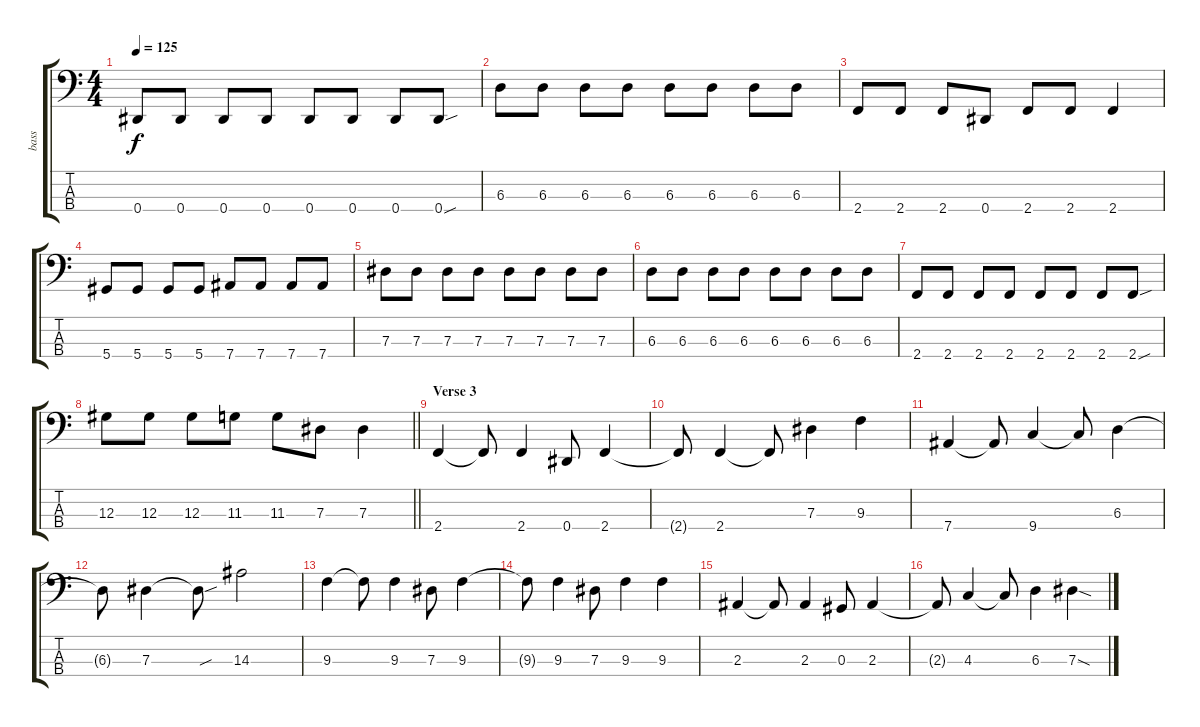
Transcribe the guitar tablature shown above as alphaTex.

\track ("bass" "bass") {instrument electricbassfinger}
\staff {score tabs}
\tuning (Gb2 Db2 Ab1 Eb1) {hide}
\ts (4 4)
\tempo 125
\clef f4
\ks c
0.4.8{dy f} 0.4.8 0.4.8 0.4.8 0.4.8 0.4.8 0.4.8 0.4{sou}.8 |
6.3.8 6.3.8 6.3.8 6.3.8 6.3.8 6.3.8 6.3.8 6.3.8 |
2.4.8 2.4.8 2.4.8 0.4.8 2.4.8 2.4.8 2.4.4 |
5.4.8 5.4.8 5.4.8 5.4.8 7.4.8 7.4.8 7.4.8 7.4.8 |
7.3.8 7.3.8 7.3.8 7.3.8 7.3.8 7.3.8 7.3.8 7.3.8 |
6.3.8 6.3.8 6.3.8 6.3.8 6.3.8 6.3.8 6.3.8 6.3.8 |
2.4.8 2.4.8 2.4.8 2.4.8 2.4.8 2.4.8 2.4.8 2.4{sou}.8 |
\barLineRight lightlight
12.3.8 12.3.8 12.3.8 11.3.8 11.3.8 7.3.8 7.3.4 |
\section ("" "Verse 3")
2.4.4 2.4{t}.8 2.4.4 0.4.8 2.4.4 |
2.4{t}.8 2.4.4 2.4{t}.8 7.3.4 9.3.4 |
7.4.4 7.4{t}.8 9.4.4 9.4{t}.8 6.3.4 |
6.3{t}.8 7.3.4 7.3{sou t}.8 14.3.2 |
9.3.4 9.3{t}.8 9.3.4 7.3.8 9.3.4 |
9.3{t}.8 9.3.4 7.3.8 9.3.4 9.3.4 |
2.3.4 2.3{t}.8 2.3.4 0.3.8 2.3.4 |
2.3{t}.8 4.3.4 4.3{t}.8 6.3.4 7.3{sod}.4
